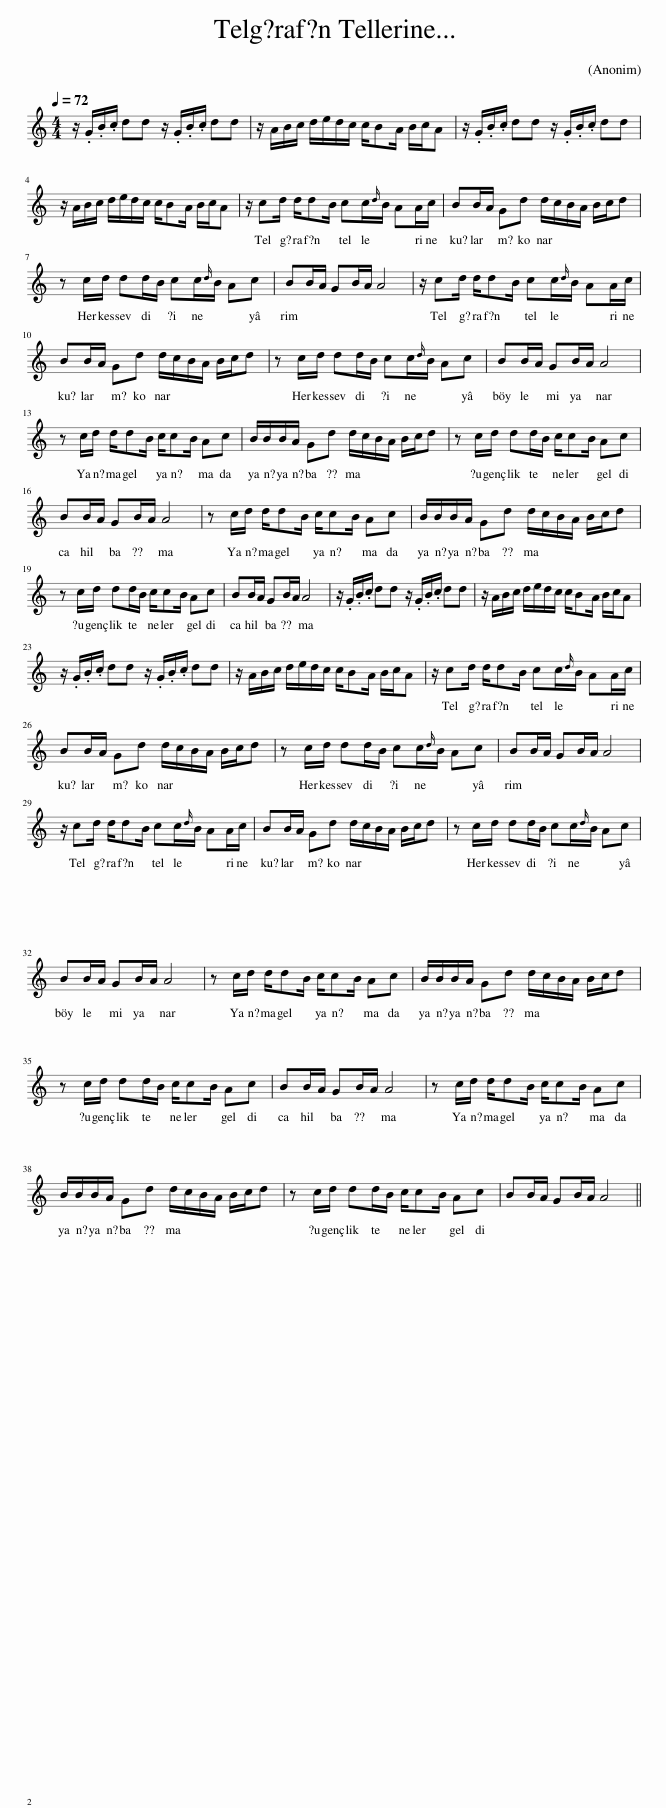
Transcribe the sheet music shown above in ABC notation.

X:1
L:1/8
Q:1/4=72
M:4/4
I:linebreak $
K:C
V:1 treble
V:1
 z/ .G/.B/.c/ dd z/ .G/.B/.c/ dd | z/ A/B/c/ d/e/d/c/ c/BA/ B/c/A | z/ .G/.B/.c/ dd z/ .G/.B/.c/ dd |$ z/ A/B/c/ d/e/d/c/ c/BA/ B/c/A | z/ cd/ d/dB/ cc/{d}B/ AA/c/ | %5
 BB/A/ Gd d/c/B/A/ B/c/d |$ z c/d/ dd/B/ cc/{d}B/ Ac | BB/A/ GB/A/ A4 | z/ cd/ d/dB/ cc/{d}B/ AA/c/ |$ BB/A/ Gd d/c/B/A/ B/c/d | %10
 z c/d/ dd/B/ cc/{d}B/ Ac | BB/A/ GB/A/ A4 |$ z c/d/ d/dB/ c/cB/ Ac | B/B/B/A/ Gd d/c/B/A/ B/c/d | z c/d/ dd/B/ c/cB/ Ac |$ %15
 BB/A/ GB/A/ A4 | z c/d/ d/dB/ c/cB/ Ac | B/B/B/A/ Gd d/c/B/A/ B/c/d |$ z c/d/ dd/B/ c/cB/ Ac | BB/A/ GB/A/ A4 | %20
 z/ .G/.B/.c/ dd z/ .G/.B/.c/ dd | z/ A/B/c/ d/e/d/c/ c/BA/ B/c/A |$ z/ .G/.B/.c/ dd z/ .G/.B/.c/ dd | z/ A/B/c/ d/e/d/c/ c/BA/ B/c/A | z/ cd/ d/dB/ cc/{d}B/ AA/c/ |$ %25
 BB/A/ Gd d/c/B/A/ B/c/d | z c/d/ dd/B/ cc/{d}B/ Ac | BB/A/ GB/A/ A4 |$ z/ cd/ d/dB/ cc/{d}B/ AA/c/ | BB/A/ Gd d/c/B/A/ B/c/d | %30
 z c/d/ dd/B/ cc/{d}B/ Ac |$ BB/A/ GB/A/ A4 | z c/d/ d/dB/ c/cB/ Ac | B/B/B/A/ Gd d/c/B/A/ B/c/d |$ z c/d/ dd/B/ c/cB/ Ac | %35
 BB/A/ GB/A/ A4 | z c/d/ d/dB/ c/cB/ Ac |$ B/B/B/A/ Gd d/c/B/A/ B/c/d | z c/d/ dd/B/ c/cB/ Ac | BB/A/ GB/A/ A4 || %40
